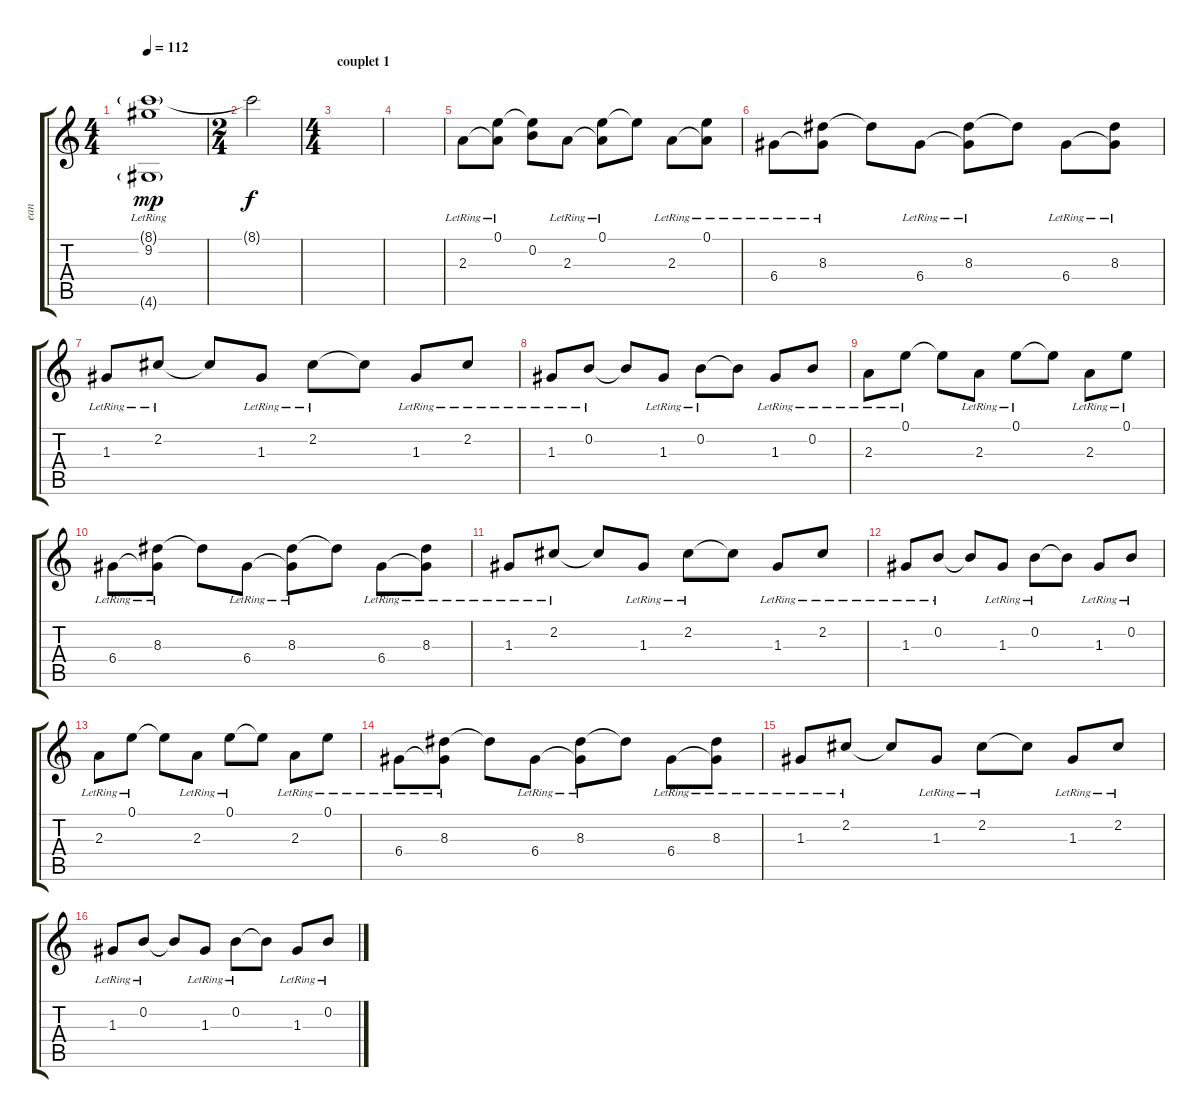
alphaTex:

\track ("ean" "ean") {instrument electricguitarjazz}
\staff {score tabs}
\tuning (E4 B3 G3 D3 A2 E2) {hide}
\ts (4 4)
\tempo 112
\clef g2
\ks c
(8.1{g lr} 9.2{lr} 4.6{g}).1{dy mp} |
\ts (2 4)
8.1{t}.2{dy f} |
\ts (4 4)
\section ("" "couplet 1")
|
|
2.3{lr}.8 (0.1{lr} 2.3{t}).8 (0.1{t} 0.2).8 2.3{lr}.8 (0.1{lr} 2.3{t}).8 0.1{t}.8 2.3{lr}.8 (0.1{lr} 2.3{t}).8 |
6.4{lr}.8 (8.3{lr} 6.4{t}).8 8.3{t}.8 6.4{lr}.8 (8.3{lr} 6.4{t}).8 8.3{t}.8 6.4{lr}.8 (8.3{lr} 6.4{t}).8 |
1.3{lr}.8 2.2{lr}.8 2.2{t}.8 1.3{lr}.8 2.2{lr}.8 2.2{t}.8 1.3{lr}.8 2.2{lr}.8 |
1.3{lr}.8 0.2{lr}.8 0.2{t}.8 1.3{lr}.8 0.2{lr}.8 0.2{t}.8 1.3{lr}.8 0.2{lr}.8 |
2.3{lr}.8 0.1{lr}.8 0.1{t}.8 2.3{lr}.8 0.1{lr}.8 0.1{t}.8 2.3{lr}.8 0.1{lr}.8 |
6.4{lr}.8 (8.3{lr} 6.4{t}).8 8.3{t}.8 6.4{lr}.8 (8.3{lr} 6.4{t}).8 8.3{t}.8 6.4{lr}.8 (8.3{lr} 6.4{t}).8 |
1.3{lr}.8 2.2{lr}.8 2.2{t}.8 1.3{lr}.8 2.2{lr}.8 2.2{t}.8 1.3{lr}.8 2.2{lr}.8 |
1.3{lr}.8 0.2{lr}.8 0.2{t}.8 1.3{lr}.8 0.2{lr}.8 0.2{t}.8 1.3{lr}.8 0.2{lr}.8 |
2.3{lr}.8 0.1{lr}.8 0.1{t}.8 2.3{lr}.8 0.1{lr}.8 0.1{t}.8 2.3{lr}.8 0.1{lr}.8 |
6.4{lr}.8 (8.3{lr} 6.4{t}).8 8.3{t}.8 6.4{lr}.8 (8.3{lr} 6.4{t}).8 8.3{t}.8 6.4{lr}.8 (8.3{lr} 6.4{t}).8 |
1.3{lr}.8 2.2{lr}.8 2.2{t}.8 1.3{lr}.8 2.2{lr}.8 2.2{t}.8 1.3{lr}.8 2.2{lr}.8 |
1.3{lr}.8 0.2{lr}.8 0.2{t}.8 1.3{lr}.8 0.2{lr}.8 0.2{t}.8 1.3{lr}.8 0.2{lr}.8
